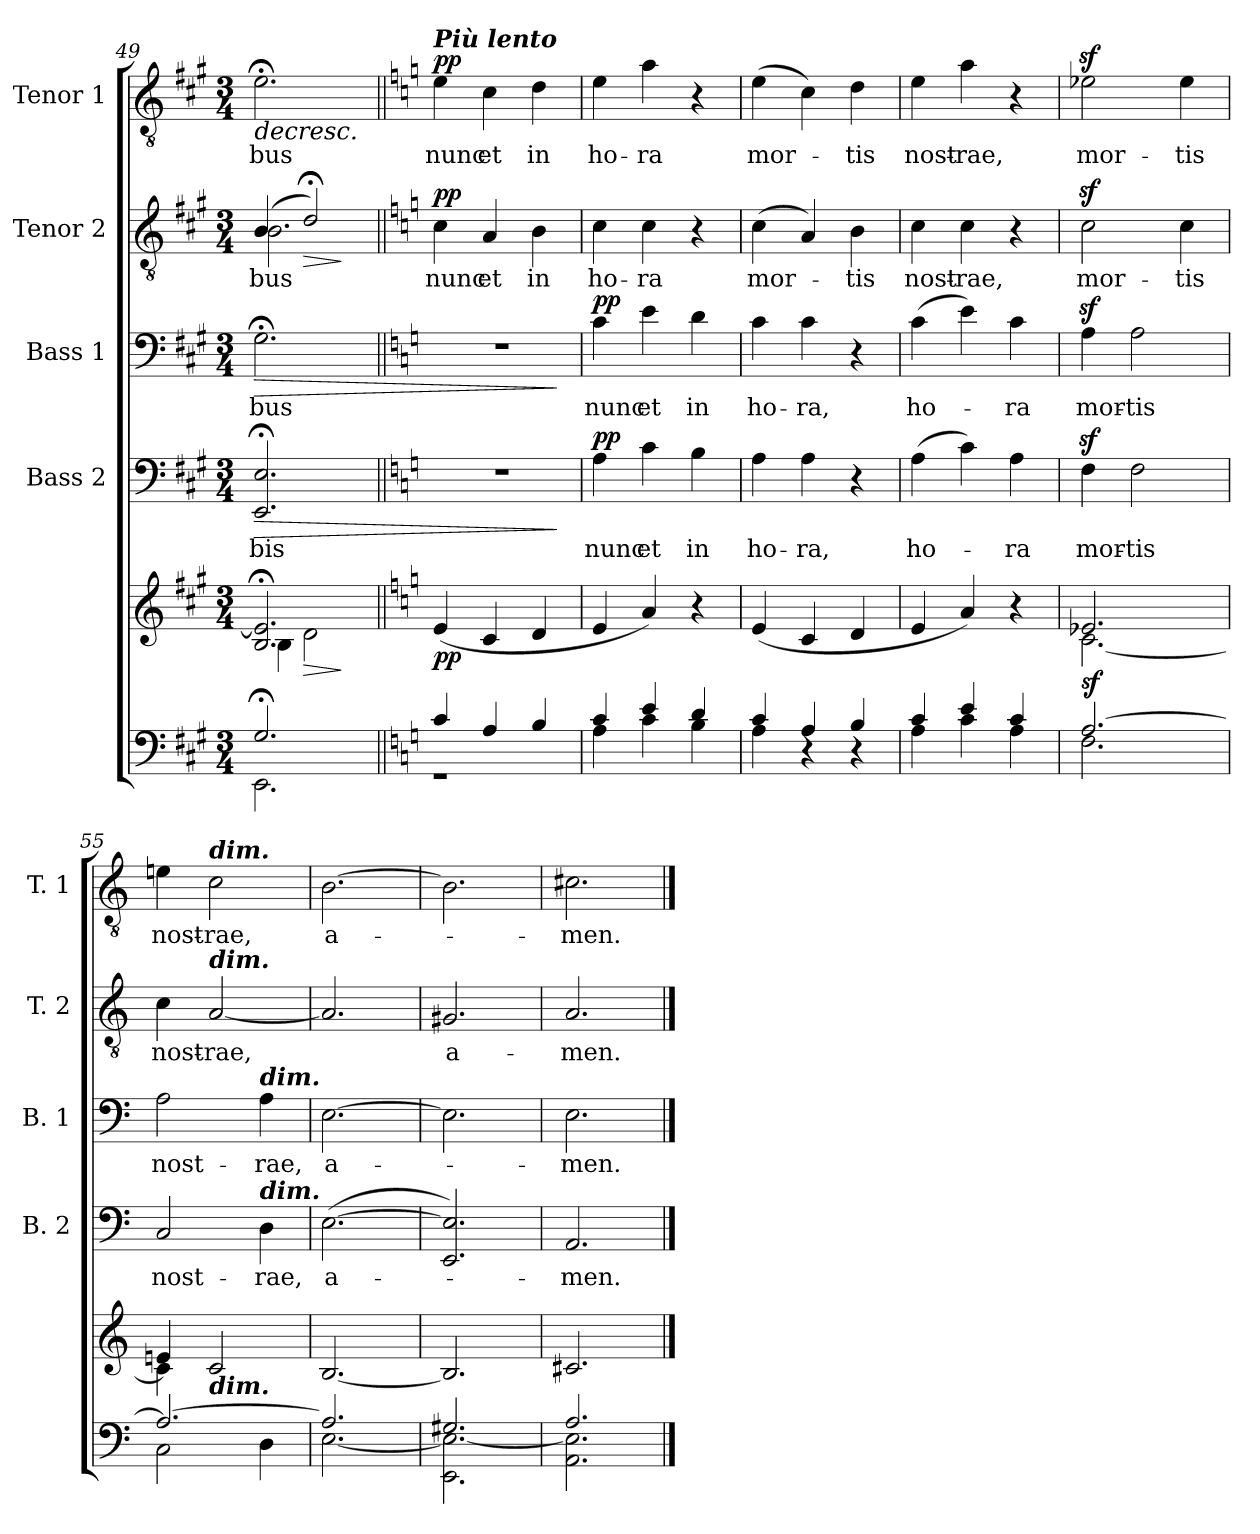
**kern	**kern	**dynam	**kern	**text	**dynam	**kern	**text	**dynam	**kern	**text	**dynam	**kern	**text	**dynam
*part5	*part5	*part5	*part4	*part4	*part4	*part3	*part3	*part3	*part2	*part2	*part2	*part1	*part1	*part1
*staff6	*staff5	*staff5/6	*staff4	*staff4	*staff4	*staff3	*staff3	*staff3	*staff2	*staff2	*staff2	*staff1	*staff1	*staff1
*	*	*	*I"Bass 2	*	*	*I"Bass 1	*	*	*I"Tenor 2	*	*	*I"Tenor 1	*	*
*	*	*	*I'B. 2	*	*	*I'B. 1	*	*	*I'T. 2	*	*	*I'T. 1	*	*
!!LO:LB:g=z
*clefF4	*clefG2	*	*clefF4	*	*	*clefF4	*	*	*clefGv2	*	*	*clefGv2	*	*
*k[f#c#g#]	*k[f#c#g#]	*	*k[f#c#g#]	*	*	*k[f#c#g#]	*	*	*k[f#c#g#]	*	*	*k[f#c#g#]	*	*
*A:	*A:	*	*A:	*	*	*A:	*	*	*A:	*	*	*A:	*	*
*M3/4	*M3/4	*	*M3/4	*	*	*M3/4	*	*	*M3/4	*	*	*M3/4	*	*
=49	=49	=49	=49	=49	=49	=49	=49	=49	=49	=49	=49	=49	=49	=49
*^	*^	*	*	*	*	*	*	*	*	*	*	*	*	*
!	!	!	!	!	!	!LO:LY:b	!LO:HP:b	!	!LO:LY:b	!LO:HP:b	!	!LO:LY:b	!	!	!LO:LY:b	!LO:HP:b
*	*	*	*	*	*	*	*	*	*	*	*^	*	*	*	*	*
2.G#;</	2.EE\	2.B/;< 2.e/];<	4B\	.	2.EE/;< 2.E/;<	-bis	>	2.G#;<\	-bus	>	(4B/	2.B\	-bus	.	2.e;<\	-bus	>
!	!	!	!	!LO:HP:b	!	!	!	!	!	!	!	!	!	!LO:HP:b	!	!	!
.	.	.	2d\	>	.	.	.	.	.	.	2d;</)	.	.	>	.	.	.
*v	*v	*	*	*	*	*	*	*	*	*	*v	*v	*	*	*	*	*
*	*v	*v	*	*	*	*	*	*	*	*	*	*	*	*	*
.	.	]	.	.	.	.	.	.	.	.	]	.	.	.
=50||	=50||	=50||	=50||	=50||	=50||	=50||	=50||	=50||	=50||	=50||	=50||	=50||	=50||	=50||
*k[]	*k[]	*	*k[]	*	*	*k[]	*	*	*k[]	*	*	*k[]	*	*
*C:	*C:	*	*C:	*	*	*C:	*	*	*C:	*	*	*C:	*	*
*^	*	*	*	*	*	*	*	*	*	*	*	*	*	*
!	!	!	!	!	!	!	!	!	!	!	!	!	!LO:TX:a:Bi:t=Più lento	!	!
!	!LO:N:vis=1	!	!LO:DY:b	!	!	!	!	!	!	!	!LO:LY:b	!LO:DY:a	!	!LO:LY:b	!LO:DY:a
4c/	2.rGG	(<4e/	pp	2.r	.	.	2.r	.	.	4c\	nunc	pp	4e\	nunc	pp
!	!	!	!	!	!	!	!	!	!	!	!LO:LY:b	!	!	!LO:LY:b	!
4A/	.	4c/	.	.	.	.	.	.	.	4A/	et	.	4c\	et	]
!	!	!	!	!	!	!	!	!	!	!	!LO:LY:b	!	!	!LO:LY:b	!
4B/	.	4d/	.	.	.	.	.	.	.	4B\	in	.	4d\	in	.
*v	*v	*	*	*	*	*	*	*	*	*	*	*	*	*	*
.	.	.	.	.	]	.	.	]	.	.	.	.	.	.
=51	=51	=51	=51	=51	=51	=51	=51	=51	=51	=51	=51	=51	=51	=51
*^	*	*	*	*	*	*	*	*	*	*	*	*	*	*
!	!	!	!	!	!LO:LY:b	!LO:DY:a	!	!LO:LY:b	!LO:DY:a	!	!LO:LY:b	!	!	!LO:LY:b	!
4c/	4A\	4e/	.	4A\	nunc	pp	4c\	nunc	pp	4c\	ho-	.	4e\	ho-	.
!	!	!	!	!	!LO:LY:b	!	!	!LO:LY:b	!	!	!LO:LY:b	!	!	!LO:LY:b	!
4e/	4c\	4a/)	.	4c\	et	.	4e\	et	.	4c\	-ra	.	4a\	-ra	.
!	!	!	!	!	!LO:LY:b	!	!	!LO:LY:b	!	!	!	!	!	!	!
4d/	4B\	4r	.	4B\	in	.	4d\	in	.	4r	.	.	4r	.	.
=52	=52	=52	=52	=52	=52	=52	=52	=52	=52	=52	=52	=52	=52	=52	=52
!	!	!	!	!	!LO:LY:b	!	!	!LO:LY:b	!	!	!LO:LY:b	!	!	!LO:LY:b	!
4c/	4A\	(<4e/	.	4A\	ho-	.	4c\	ho-	.	(>4c\	mor-	.	(>4e\	mor-	.
!	!	!	!	!	!LO:LY:b	!	!	!LO:LY:b	!	!	!	!	!	!	!
4A/	4rC	4c/	.	4A\	-ra,	.	4c\	-ra,	.	4A/)	.	.	4c\)	.	.
!	!	!	!	!	!	!	!	!	!	!	!LO:LY:b	!	!	!LO:LY:b	!
4B/	4rC	4d/	.	4r	.	.	4r	.	.	4B\	-tis	.	4d\	-tis	.
!!LO:PB:g=z
=53	=53	=53	=53	=53	=53	=53	=53	=53	=53	=53	=53	=53	=53	=53	=53
!	!	!	!	!	!LO:LY:b	!	!	!LO:LY:b	!	!	!LO:LY:b	!	!	!LO:LY:b	!
4c/	4A\	4e/	.	(>4A\	ho-	.	(>4c\	ho-	.	4c\	nost-	.	4e\	nost-	.
!	!	!	!	!	!	!	!	!	!	!	!LO:LY:b	!	!	!LO:LY:b	!
4e/	4c\	4a/)	.	4c\)	.	.	4e\)	.	.	4c\	-rae,	.	4a\	-rae,	.
!	!	!	!	!	!LO:LY:b	!	!	!LO:LY:b	!	!	!	!	!	!	!
4c/	4A\	4r	.	4A\	-ra	.	4c\	-ra	.	4r	.	.	4r	.	.
=54	=54	=54	=54	=54	=54	=54	=54	=54	=54	=54	=54	=54	=54	=54	=54
*	*	*^	*	*	*	*	*	*	*	*	*	*	*	*	*
!	!	!	!	!LO:DY:b	!	!LO:LY:b	!	!	!LO:LY:b	!	!	!LO:LY:b	!	!	!LO:LY:b	!
[>2.A/	2.F\	2.e-X/	[<2.c\	sf	4Fz>\	mor-	.	4Az>\	mor-	.	2cz>\	mor-	.	2e-Xz>\	mor-	.
!	!	!	!	!	!	!LO:LY:b	!	!	!LO:LY:b	!	!	!	!	!	!	!
.	.	.	.	.	2F\	-tis	.	2A\	-tis	.	.	.	.	.	.	.
!	!	!	!	!	!	!	!	!	!	!	!	!LO:LY:b	!	!	!LO:LY:b	!
.	.	.	.	.	.	.	.	.	.	.	4c\	-tis	.	4e-\	-tis	.
=55	=55	=55	=55	=55	=55	=55	=55	=55	=55	=55	=55	=55	=55	=55	=55	=55
!	!	!	!	!	!	!LO:LY:b	!	!	!LO:LY:b	!	!	!LO:LY:b	!	!	!LO:LY:b	!
2.A/_	2C\	4en/	4c\]	.	2C/	nost-	.	2A\	nost-	.	4c\	nost-	.	4en\	nost-	.
!	!	!	!	!	!	!	!	!	!	!	!	!	!	!LO:TX:a:Bi:t=dim.	!	!
!	!	!	!	!	!	!	!	!	!	!	!LO:TX:a:Bi:t=dim.	!	!	!	!	!
!	!	!LO:TX:b:Bi:t=dim.	!	!	!	!	!	!	!	!	!	!	!	!	!	!
!	!	!	!	!	!	!	!	!	!	!	!	!LO:LY:b	!	!	!LO:LY:b	!
.	.	2c/	2ryy	.	.	.	.	.	.	.	[2A/	-rae,	.	2c\	-rae,	.
!	!	!	!	!	!	!	!	!LO:TX:a:Bi:t=dim.	!	!	!	!	!	!	!	!
!	!	!	!	!	!LO:TX:a:Bi:t=dim.	!	!	!	!	!	!	!	!	!	!	!
!	!	!	!	!	!	!LO:LY:b	!	!	!LO:LY:b	!	!	!	!	!	!	!
.	4D\	.	.	.	4D\	-rae,	.	4A\	-rae,	.	.	.	.	.	.	.
*	*	*v	*v	*	*	*	*	*	*	*	*	*	*	*	*	*
=56	=56	=56	=56	=56	=56	=56	=56	=56	=56	=56	=56	=56	=56	=56	=56
!	!	!	!	!	!LO:LY:b	!	!	!LO:LY:b	!	!	!	!	!	!LO:LY:b	!
2.A/]	[<2.E\	[2.B/	.	(<[2.E\	a-	.	[2.E\	a-	.	2.A/]	.	.	[2.B\	a-	.
=57	=57	=57	=57	=57	=57	=57	=57	=57	=57	=57	=57	=57	=57	=57	=57
!	!	!	!	!	!	!	!	!	!	!	!LO:LY:b	!	!	!	!
2.G#X/	2.EE\ 2.E\_	2.B/]	.	2.EE/ 2.E/])	.	.	2.E\]	.	.	2.G#X/	a-	.	2.B\]	.	.
=58	=58	=58	=58	=58	=58	=58	=58	=58	=58	=58	=58	=58	=58	=58	=58
!	!	!	!	!	!LO:LY:b	!	!	!LO:LY:b	!	!	!LO:LY:b	!	!	!LO:LY:b	!
2.A/	2.AA\ 2.E\]	2.c#X/	.	2.AA/	-men.	.	2.E\	-men.	.	2.A/	-men.	.	2.c#X\	-men.	.
*v	*v	*	*	*	*	*	*	*	*	*	*	*	*	*	*
==	==	==	==	==	==	==	==	==	==	==	==	==	==	==
*-	*-	*-	*-	*-	*-	*-	*-	*-	*-	*-	*-	*-	*-	*-
